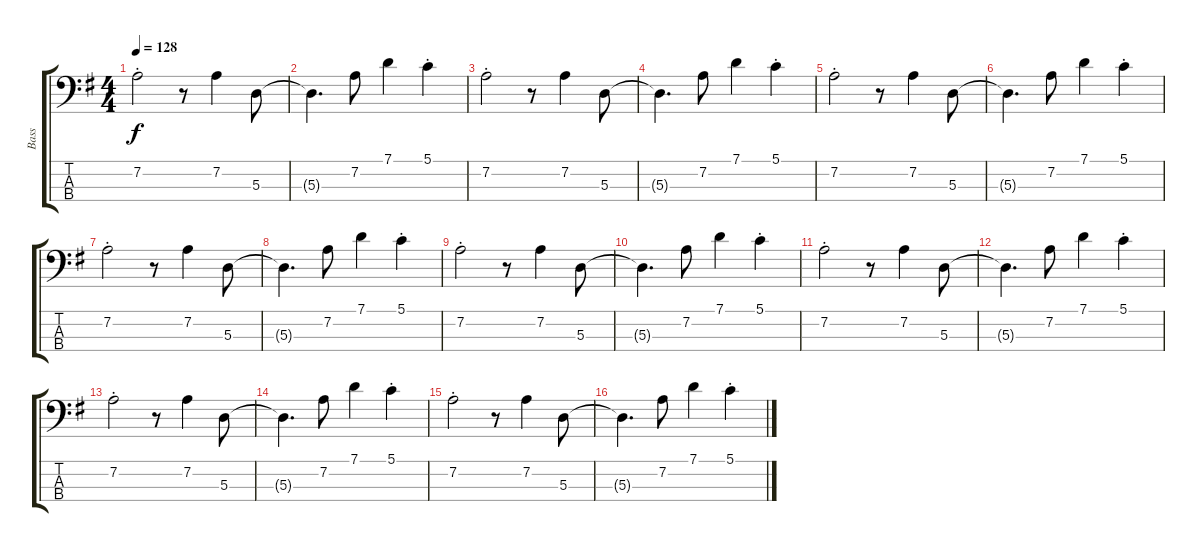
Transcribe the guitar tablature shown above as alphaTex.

\track ("Bass" "Bass") {instrument electricbassfinger}
\staff {score tabs}
\tuning (G2 D2 A1 E1) {hide}
\ts (4 4)
\tempo 128
\clef f4
\ks g
7.2{st}.2{dy f} r.8 7.2.4 5.3.8 |
5.3{t}.4{d} 7.2.8 7.1.4 5.1{st}.4 |
7.2{st}.2 r.8 7.2.4 5.3.8 |
5.3{t}.4{d} 7.2.8 7.1.4 5.1{st}.4 |
7.2{st}.2 r.8 7.2.4 5.3.8 |
5.3{t}.4{d} 7.2.8 7.1.4 5.1{st}.4 |
7.2{st}.2 r.8 7.2.4 5.3.8 |
5.3{t}.4{d} 7.2.8 7.1.4 5.1{st}.4 |
7.2{st}.2 r.8 7.2.4 5.3.8 |
5.3{t}.4{d} 7.2.8 7.1.4 5.1{st}.4 |
7.2{st}.2 r.8 7.2.4 5.3.8 |
5.3{t}.4{d} 7.2.8 7.1.4 5.1{st}.4 |
7.2{st}.2 r.8 7.2.4 5.3.8 |
5.3{t}.4{d} 7.2.8 7.1.4 5.1{st}.4 |
7.2{st}.2 r.8 7.2.4 5.3.8 |
5.3{t}.4{d} 7.2.8 7.1.4 5.1{st}.4
